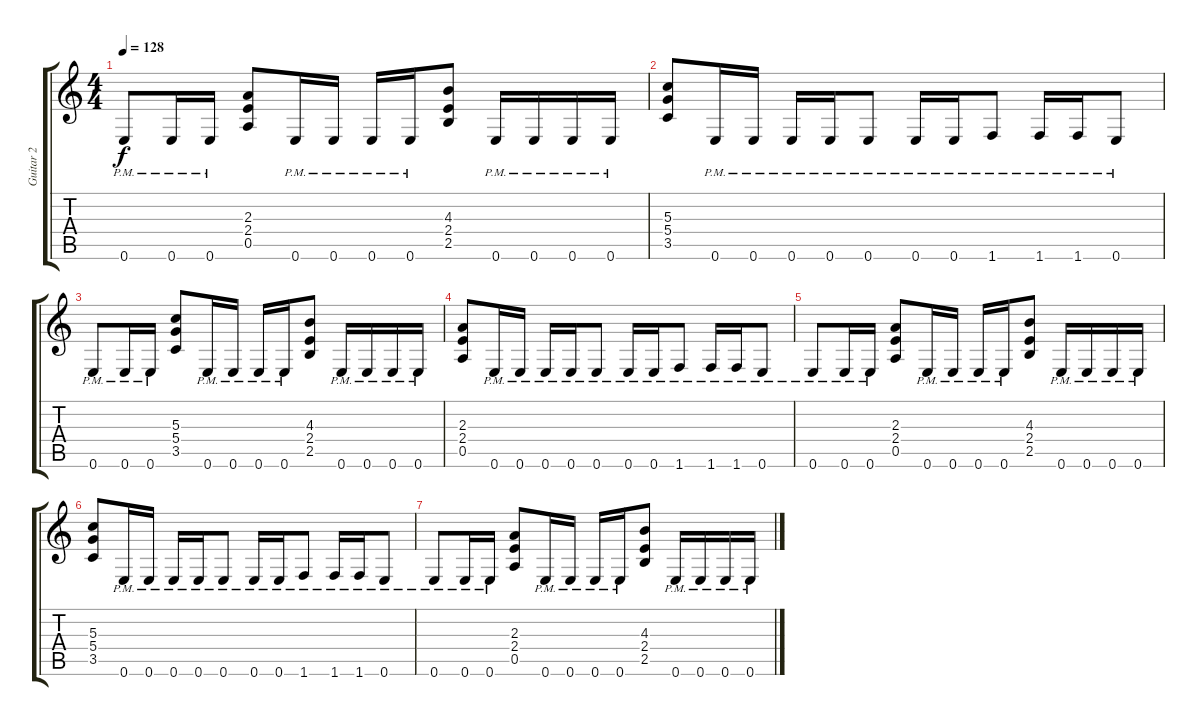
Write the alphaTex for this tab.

\track ("Guitar 2" "Guitar 2") {instrument distortionguitar}
\staff {score tabs}
\tuning (E4 B3 G3 D3 A2 E2) {hide}
\ts (4 4)
\tempo 128
\clef g2
\ks c
0.6{pm}.8{dy f} 0.6{pm}.16 0.6{pm}.16 (2.3 2.4 0.5).8 0.6{pm}.16 0.6{pm}.16 0.6{pm}.16 0.6{pm}.16 (4.3 2.4 2.5).8 0.6{pm}.16 0.6{pm}.16 0.6{pm}.16 0.6{pm}.16 |
(5.3 5.4 3.5).8 0.6{pm}.16 0.6{pm}.16 0.6{pm}.16 0.6{pm}.16 0.6{pm}.8 0.6{pm}.16 0.6{pm}.16 1.6{pm}.8 1.6{pm}.16 1.6{pm}.16 0.6{pm}.8 |
0.6{pm}.8 0.6{pm}.16 0.6{pm}.16 (5.3 5.4 3.5).8 0.6{pm}.16 0.6{pm}.16 0.6{pm}.16 0.6{pm}.16 (4.3 2.4 2.5).8 0.6{pm}.16 0.6{pm}.16 0.6{pm}.16 0.6{pm}.16 |
(2.3 2.4 0.5).8 0.6{pm}.16 0.6{pm}.16 0.6{pm}.16 0.6{pm}.16 0.6{pm}.8 0.6{pm}.16 0.6{pm}.16 1.6{pm}.8 1.6{pm}.16 1.6{pm}.16 0.6{pm}.8 |
0.6{pm}.8 0.6{pm}.16 0.6{pm}.16 (2.3 2.4 0.5).8 0.6{pm}.16 0.6{pm}.16 0.6{pm}.16 0.6{pm}.16 (4.3 2.4 2.5).8 0.6{pm}.16 0.6{pm}.16 0.6{pm}.16 0.6{pm}.16 |
(5.3 5.4 3.5).8 0.6{pm}.16 0.6{pm}.16 0.6{pm}.16 0.6{pm}.16 0.6{pm}.8 0.6{pm}.16 0.6{pm}.16 1.6{pm}.8 1.6{pm}.16 1.6{pm}.16 0.6{pm}.8 |
0.6{pm}.8 0.6{pm}.16 0.6{pm}.16 (2.3 2.4 0.5).8 0.6{pm}.16 0.6{pm}.16 0.6{pm}.16 0.6{pm}.16 (4.3 2.4 2.5).8 0.6{pm}.16 0.6{pm}.16 0.6{pm}.16 0.6{pm}.16
